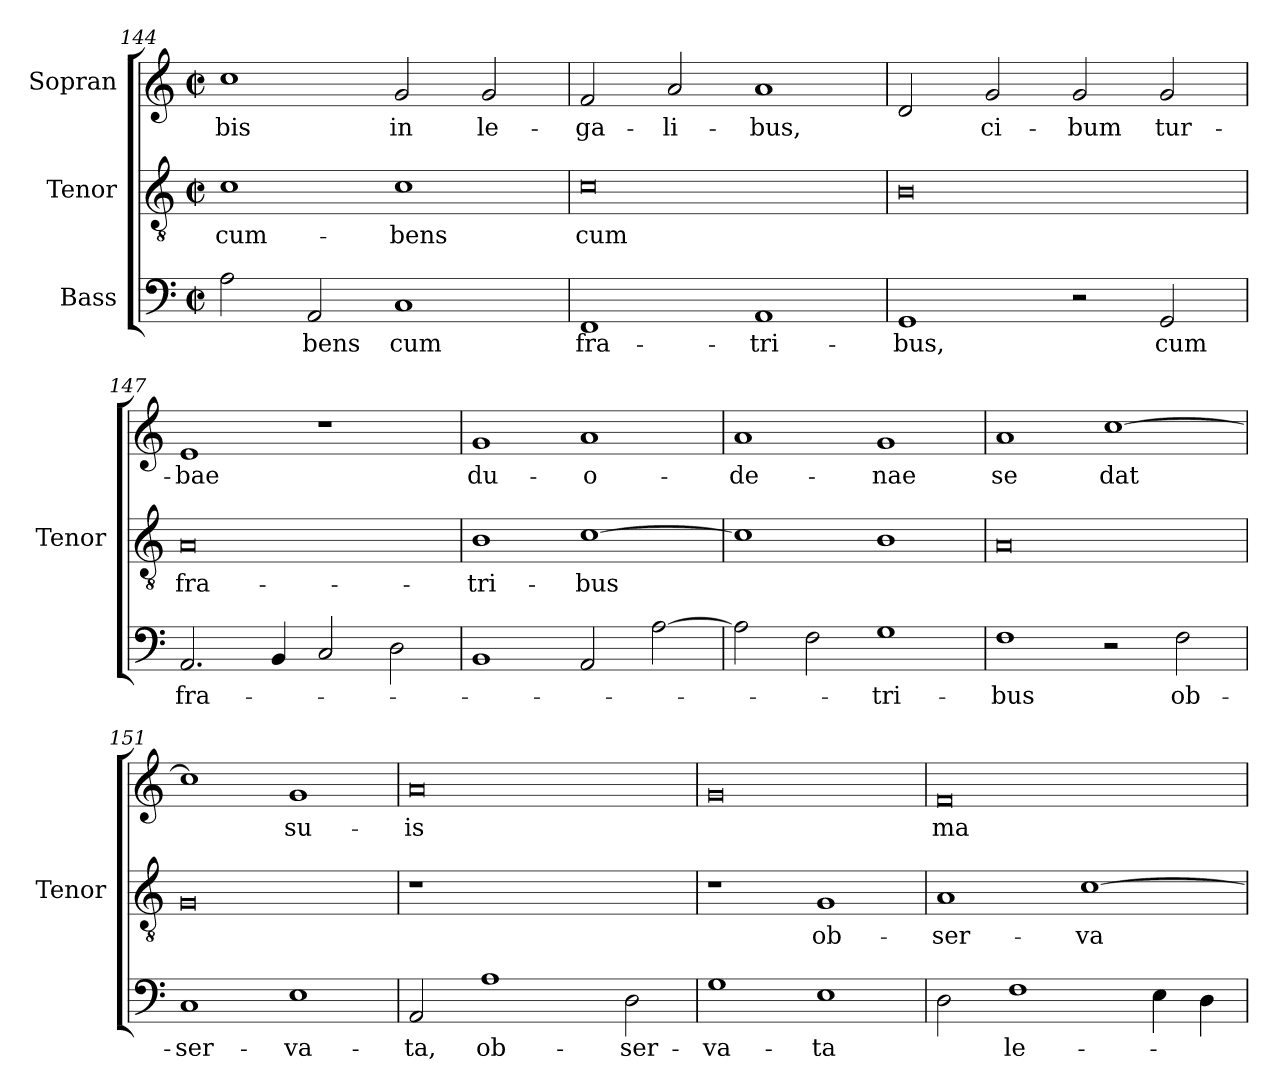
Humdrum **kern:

**kern	**text	**kern	**text	**kern	**text
*part3	*part3	*part2	*part2	*part1	*part1
*staff3	*staff3	*staff2	*staff2	*staff1	*staff1
*I"Bass	*	*I"Tenor	*	*I"Sopran	*
*	*	*I'Tenor	*	*	*
*clefF4	*	*clefGv2	*	*clefG2	*
*	*	*ITrd7c12	*	*	*
*k[]	*	*k[]	*	*k[]	*
*M2/2	*	*M2/2	*	*M2/2	*
*met(c|)	*	*met(c|)	*	*met(c|)	*
=144	=144	=144	=144	=144	=144
!	!	!	!LO:LY:b:color=#000000	!	!
!	!	!	!	!	!LO:LY:b:color=#000000
2Ai\	.	1Ci	-cum-	1cci	-bis
!	!LO:LY:b:color=#000000	!	!	!	!
2AAi/	-bens	.	.	.	.
!	!LO:LY:b:color=#000000	!	!	!	!
!	!	!	!LO:LY:b:color=#000000	!	!
!	!	!	!	!	!LO:LY:b:color=#000000
1Ci	cum	1Ci	-bens	2gi/	in
!	!	!	!	!	!LO:LY:b:color=#000000
.	.	.	.	2gi/	le-
=145	=145	=145	=145	=145	=145
!	!LO:LY:b:color=#000000	!	!	!	!
!	!	!	!LO:LY:b:color=#000000	!	!
!	!	!	!	!	!LO:LY:b:color=#000000
1FFi	fra-	0Ci	cum	2fi/	-ga-
!	!	!	!	!	!LO:LY:b:color=#000000
.	.	.	.	2ai/	-li-
!	!LO:LY:b:color=#000000	!	!	!	!
!	!	!	!	!	!LO:LY:b:color=#000000
1AAi	-tri-	.	.	1ai	-bus,
=146	=146	=146	=146	=146	=146
!	!LO:LY:b:color=#000000	!	!	!	!
1GGi	-bus,	0BBi	.	2di/	.
!	!	!	!	!	!LO:LY:b:color=#000000
.	.	.	.	2gi/	ci-
!	!	!	!	!	!LO:LY:b:color=#000000
2r	.	.	.	2gi/	-bum
!	!LO:LY:b:color=#000000	!	!	!	!
!	!	!	!	!	!LO:LY:b:color=#000000
2GGi/	cum	.	.	2gi/	tur-
=147	=147	=147	=147	=147	=147
!	!LO:LY:b:color=#000000	!	!	!	!
!	!	!	!LO:LY:b:color=#000000	!	!
!	!	!	!	!	!LO:LY:b:color=#000000
2.AAi/	fra-	0AAi	fra-	1ei	-bae
4BBi/	.	.	.	.	.
2Ci/	.	.	.	1r	.
2Di\	.	.	.	.	.
!!LO:LB:g=z
=148	=148	=148	=148	=148	=148
!	!	!	!LO:LY:b:color=#000000	!	!
!	!	!	!	!	!LO:LY:b:color=#000000
1BBi	.	1BBi	-tri-	1gi	du-
!	!	!	!LO:LY:b:color=#000000	!	!
!	!	!	!	!	!LO:LY:b:color=#000000
2AAi/	.	[>1Ci	-bus	1ai	-o-
[>2Ai\	.	.	.	.	.
=149	=149	=149	=149	=149	=149
!	!	!	!	!	!LO:LY:b:color=#000000
2Ai\]	.	1Ci]	.	1ai	-de-
2Fi\	.	.	.	.	.
!	!LO:LY:b:color=#000000	!	!	!	!
!	!	!	!	!	!LO:LY:b:color=#000000
1Gi	-tri-	1BBi	.	1gi	-nae
=150	=150	=150	=150	=150	=150
!	!LO:LY:b:color=#000000	!	!	!	!
!	!	!	!	!	!LO:LY:b:color=#000000
1Fi	-bus	0AAi	.	1ai	se
!	!	!	!	!	!LO:LY:b:color=#000000
2r	.	.	.	[>1cci	dat
!	!LO:LY:b:color=#000000	!	!	!	!
2Fi\	ob-	.	.	.	.
=151	=151	=151	=151	=151	=151
!	!LO:LY:b:color=#000000	!	!	!	!
1Ci	-ser-	0GGi	.	1cci]	.
!	!LO:LY:b:color=#000000	!	!	!	!
!	!	!	!	!	!LO:LY:b:color=#000000
1Ei	-va-	.	.	1gi	su-
=152	=152	=152	=152	=152	=152
!	!LO:LY:b:color=#000000	!LO:N:vis=1	!	!	!
!	!	!	!	!	!LO:LY:b:color=#000000
2AAi/	-ta,	1r	.	0ai	-is
!	!LO:LY:b:color=#000000	!	!	!	!
1Ai	ob-	.	.	.	.
.	.	1ryy	.	.	.
!	!LO:LY:b:color=#000000	!	!	!	!
2Di\	-ser-	.	.	.	.
=153	=153	=153	=153	=153	=153
!	!LO:LY:b:color=#000000	!	!	!	!
1Gi	-va-	1r	.	0gi	.
!	!LO:LY:b:color=#000000	!	!	!	!
!	!	!	!LO:LY:b:color=#000000	!	!
1Ei	-ta	1GGi	ob-	.	.
=154	=154	=154	=154	=154	=154
!	!	!	!LO:LY:b:color=#000000	!	!
!	!	!	!	!	!LO:LY:b:color=#000000
2Di\	.	1AAi	-ser-	0fi	ma-
!	!LO:LY:b:color=#000000	!	!	!	!
1Fi	le-	.	.	.	.
!	!	!	!LO:LY:b:color=#000000	!	!
.	.	[>1Ci	-va-	.	.
4Ei\	.	.	.	.	.
4Di\	.	.	.	.	.
=	=	=	=	=	=
*-	*-	*-	*-	*-	*-
